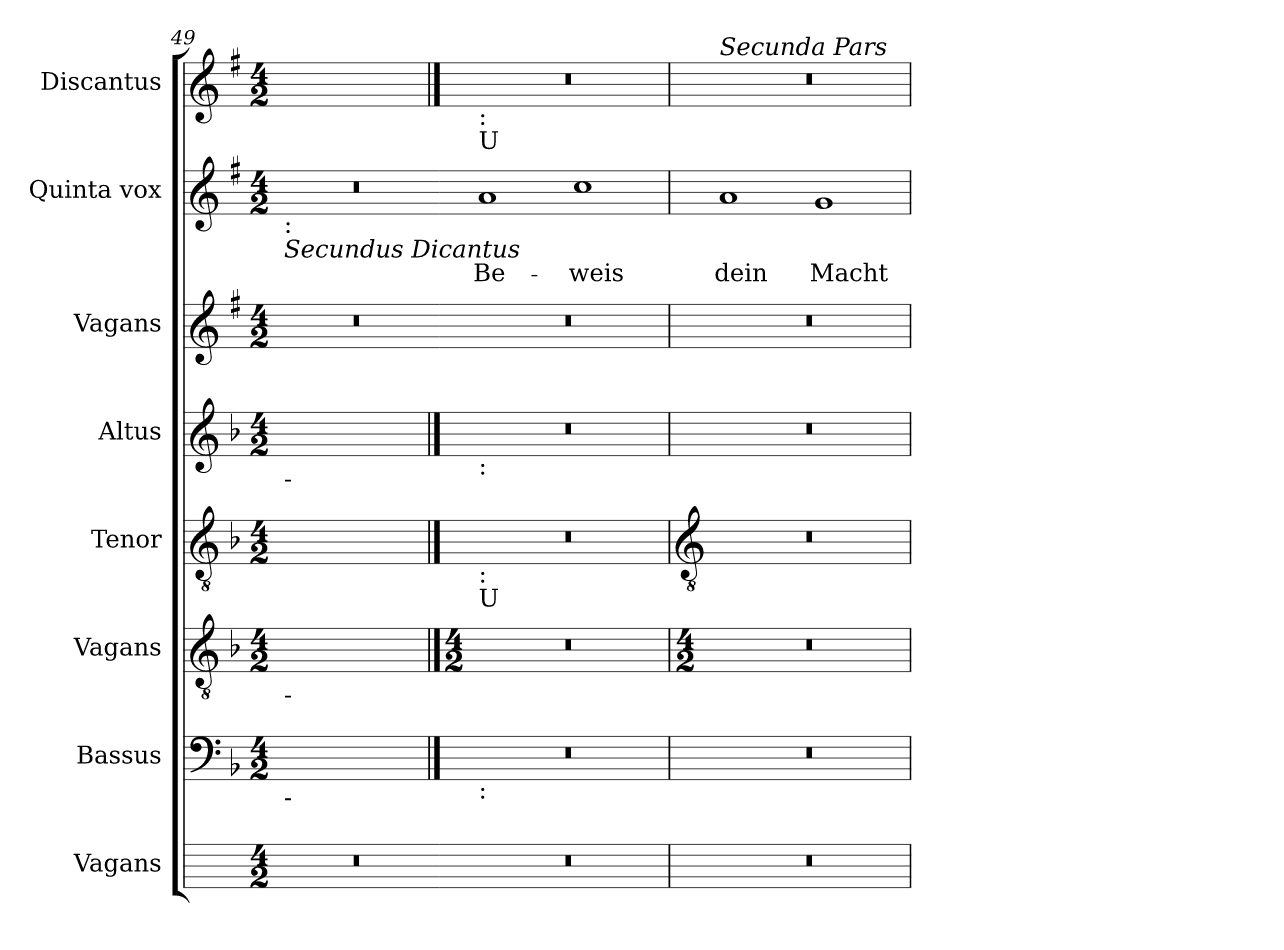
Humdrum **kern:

**kern	**kern	**text	**text	**kern	**text	**kern	**kern	**text	**kern	**kern	**text	**kern
*part8	*part7	*part7	*part7	*part6	*part6	*part5	*part4	*part4	*part3	*part2	*part2	*part1
*staff8	*staff7	*staff7	*staff7	*staff6	*staff6	*staff5	*staff4	*staff4	*staff3	*staff2	*staff2	*staff1
*I"Vagans	*I"Bassus	*	*	*I"Vagans	*	*I"Tenor	*I"Altus	*	*I"Vagans	*I"Quinta vox	*	*I"Discantus
*I'Vagans	*I'Bassus	*	*	*I'Vagans	*	*I'Tenor	*I'Altus	*	*I'Vagans	*I'Quinta vox	*	*I'Discantus
!!LO:LB:g=z
*	*clefF4	*	*	*clefGv2	*	*clefGv2	*clefG2	*	*clefG2	*clefG2	*	*clefG2
*	*	*	*	*	*	*	*	*	*ITrd1c2	*ITrd1c2	*	*ITrd1c2
*	*k[b-]	*	*	*k[b-]	*	*k[b-]	*k[b-]	*	*k[b-]	*k[b-]	*	*k[b-]
*	*F:	*	*	*F:	*	*F:	*F:	*	*F:	*F:	*	*F:
*M4/2	*M4/2	*	*	*M4/2	*	*M4/2	*M4/2	*	*M4/2	*M4/2	*	*M4/2
=49A	=49A	=49A	=49A	=49A	=49A	=49A	=49A	=49A	=49A	=49A	=49A	=49A
!	!	!	!	!	!	!	!	!	!	!LO:TX:b:t=&colon;	!	!
!	!	!	!	!	!	!	!	!	!	!LO:TX:b:i:t=Secundus Dicantus	!	!
!	!	!	!	!	!	!	!LO:TX:b:t=-	!	!	!	!	!
!	!	!	!	!LO:TX:b:t=-	!	!	!	!	!	!	!	!
!	!LO:TX:b:t=-	!	!	!	!	!	!	!	!	!	!	!
!	!	!	!LO:LY:b	!	!LO:LY:b	!	!	!LO:LY:b	!	!	!	!
0r	0GGyy	.	Thron.	0Dyy	Thron.	0Gyy]	0dyy	Thron.	0r	0r	.	0gyy]
!!LO:LB:g=z
=50	==50	==50	==50	==50	==50	==50	==50	==50	=50	=50	==50	==50
*	*	*	*	*M4/2	*	*	*	*	*	*	*	*
!	!	!	!	!	!	!	!	!	!	!	!	!LO:TX:b:t=&colon;
!	!	!	!	!	!	!	!	!	!	!	!	!LO:TX:b:t=U
!	!	!	!	!	!	!	!LO:TX:b:t=&colon;	!	!	!	!	!
!	!	!	!	!	!	!LO:TX:b:t=&colon;	!	!	!	!	!	!
!	!	!	!	!	!	!LO:TX:b:t=U	!	!	!	!	!	!
!	!LO:TX:b:t=&colon;	!	!	!	!	!	!	!	!	!	!	!
!	!	!	!	!	!	!	!	!	!	!	!LO:LY:b	!
0r	0r	.	.	0r	.	0r	0r	.	0r	1g	Be-	0r
!	!	!	!	!	!	!	!	!	!	!	!LO:LY:b	!
.	.	.	.	.	.	.	.	.	.	1b-	-weis	.
!!LO:LB:g=z
=51	=51	=51	=51	=51	=51	=51	=51	=51	=51	=51	=51	=51
*	*	*	*	*	*	*clefGv2	*	*	*	*	*	*
*	*	*	*	*M4/2	*	*	*	*	*	*	*	*
!	!	!	!	!	!	!	!	!	!	!	!	!LO:TX:a:i:t=Secunda Pars
!	!	!	!	!	!	!	!	!	!	!	!LO:LY:b	!
0r	0r	.	.	0r	.	0r	0r	.	0r	1g	dein	0r
!	!	!	!	!	!	!	!	!	!	!	!LO:LY:b	!
.	.	.	.	.	.	.	.	.	.	1f	Macht	.
=	=	=	=	=	=	=	=	=	=	=	=	=
*-	*-	*-	*-	*-	*-	*-	*-	*-	*-	*-	*-	*-
